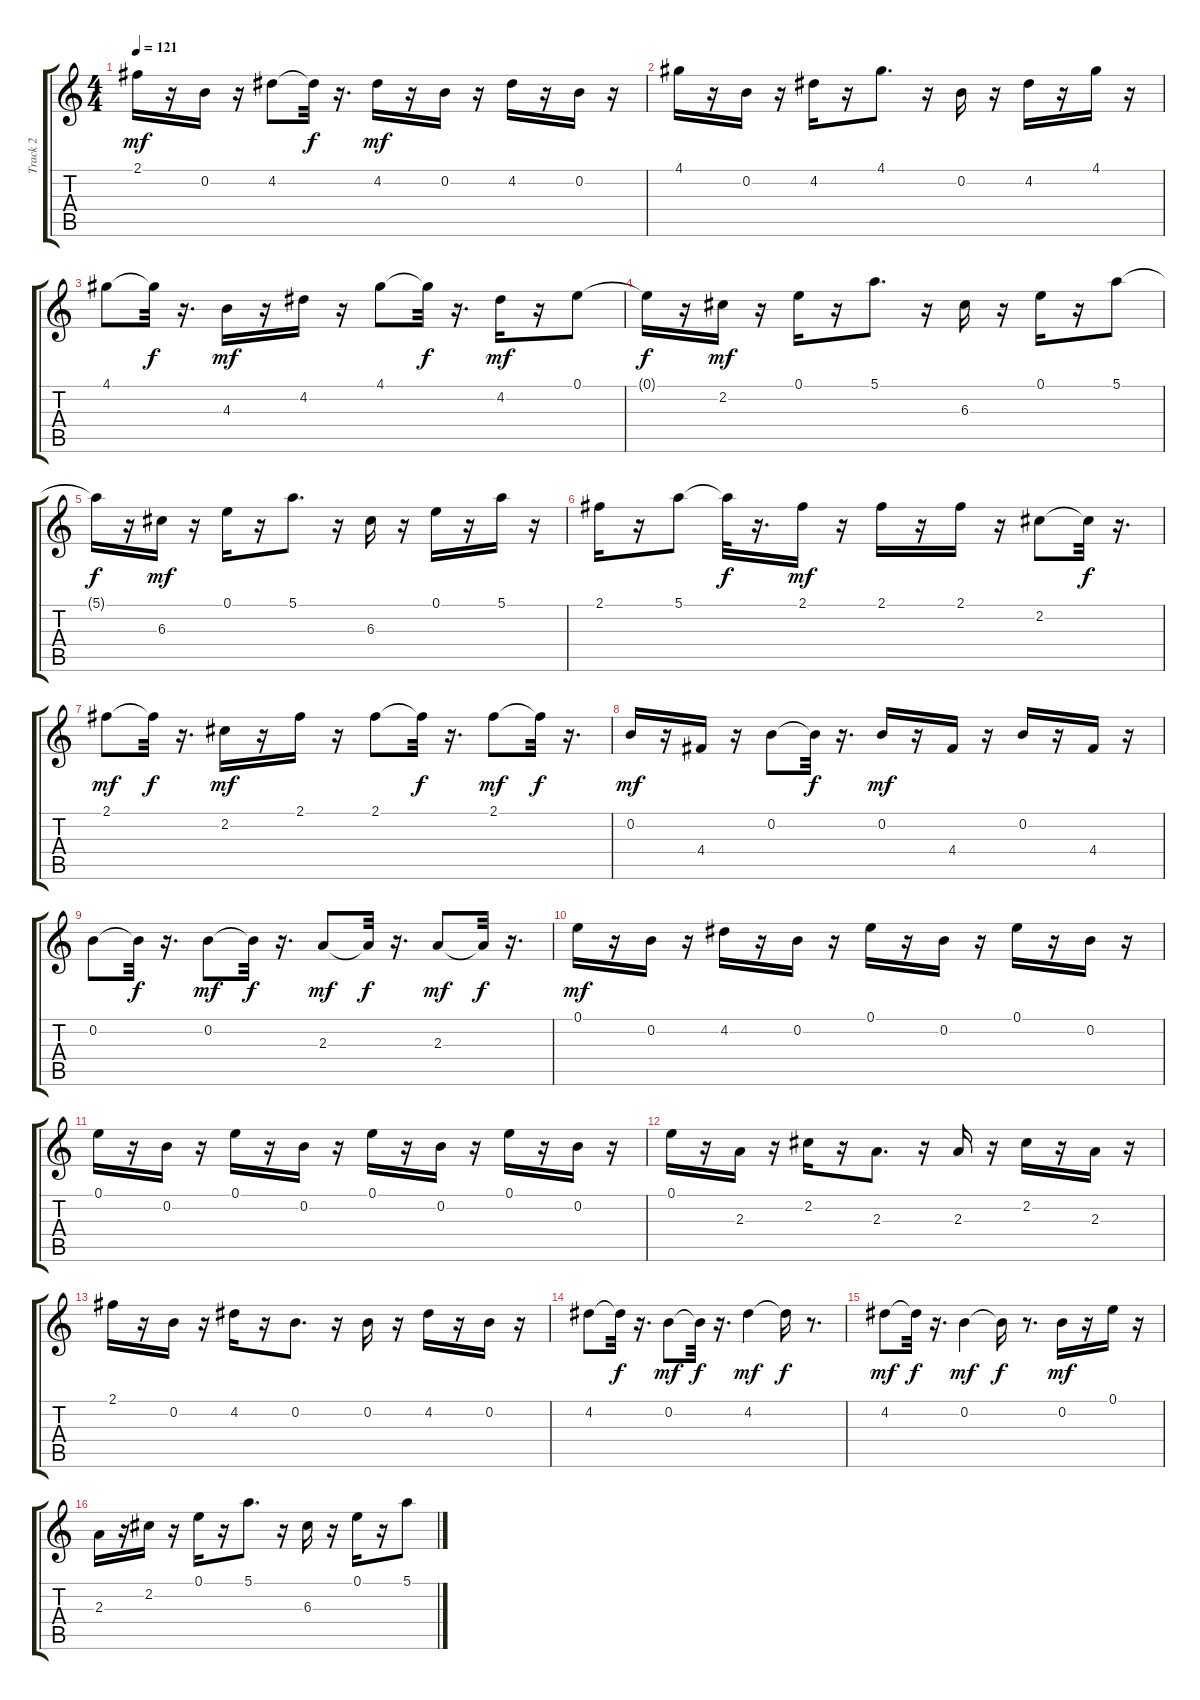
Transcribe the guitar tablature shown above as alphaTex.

\track ("Track 2" "Track 2") {instrument acousticguitarnylon}
\staff {score tabs}
\tuning (E4 B3 G3 D3 A2 E2) {hide}
\ts (4 4)
\tempo 121
\clef g2
\ks c
2.1.16{dy mf} r.16 0.2.16 r.16 4.2.8 4.2{t}.32{dy f} r.16{d} 4.2.16{dy mf} r.16 0.2.16 r.16 4.2.16 r.16 0.2.16 r.16 |
4.1.16 r.16 0.2.16 r.16 4.2.16 r.16 4.1.8{d} r.16 0.2.16 r.16 4.2.16 r.16 4.1.16 r.16 |
4.1.8 4.1{t}.32{dy f} r.16{d} 4.3.16{dy mf} r.16 4.2.16 r.16 4.1.8 4.1{t}.32{dy f} r.16{d} 4.2.16{dy mf} r.16 0.1.8 |
0.1{t}.16{dy f} r.16 2.2.16{dy mf} r.16 0.1.16 r.16 5.1.8{d} r.16 6.3.16 r.16 0.1.16 r.16 5.1.8 |
5.1{t}.16{dy f} r.16 6.3.16{dy mf} r.16 0.1.16 r.16 5.1.8{d} r.16 6.3.16 r.16 0.1.16 r.16 5.1.16 r.16 |
2.1.16 r.16 5.1.8 5.1{t}.32{dy f} r.16{d} 2.1.16{dy mf} r.16 2.1.16 r.16 2.1.16 r.16 2.2.8 2.2{t}.32{dy f} r.16{d} |
2.1.8{dy mf} 2.1{t}.32{dy f} r.16{d} 2.2.16{dy mf} r.16 2.1.16 r.16 2.1.8 2.1{t}.32{dy f} r.16{d} 2.1.8{dy mf} 2.1{t}.32{dy f} r.16{d} |
0.2.16{dy mf} r.16 4.4.16 r.16 0.2.8 0.2{t}.32{dy f} r.16{d} 0.2.16{dy mf} r.16 4.4.16 r.16 0.2.16 r.16 4.4.16 r.16 |
0.2.8 0.2{t}.32{dy f} r.16{d} 0.2.8{dy mf} 0.2{t}.32{dy f} r.16{d} 2.3.8{dy mf} 2.3{t}.32{dy f} r.16{d} 2.3.8{dy mf} 2.3{t}.32{dy f} r.16{d} |
0.1.16{dy mf} r.16 0.2.16 r.16 4.2.16 r.16 0.2.16 r.16 0.1.16 r.16 0.2.16 r.16 0.1.16 r.16 0.2.16 r.16 |
0.1.16 r.16 0.2.16 r.16 0.1.16 r.16 0.2.16 r.16 0.1.16 r.16 0.2.16 r.16 0.1.16 r.16 0.2.16 r.16 |
0.1.16 r.16 2.3.16 r.16 2.2.16 r.16 2.3.8{d} r.16 2.3.16 r.16 2.2.16 r.16 2.3.16 r.16 |
2.1.16 r.16 0.2.16 r.16 4.2.16 r.16 0.2.8{d} r.16 0.2.16 r.16 4.2.16 r.16 0.2.16 r.16 |
4.2.8 4.2{t}.32{dy f} r.16{d} 0.2.8{dy mf} 0.2{t}.32{dy f} r.16{d} 4.2.4{dy mf} 4.2{t}.16{dy f} r.8{d} |
4.2.8{dy mf} 4.2{t}.32{dy f} r.16{d} 0.2.4{dy mf} 0.2{t}.16{dy f} r.8{d} 0.2.16{dy mf} r.16 0.1.16 r.16 |
2.3.16 r.16 2.2.16 r.16 0.1.16 r.16 5.1.8{d} r.16 6.3.16 r.16 0.1.16 r.16 5.1.8
